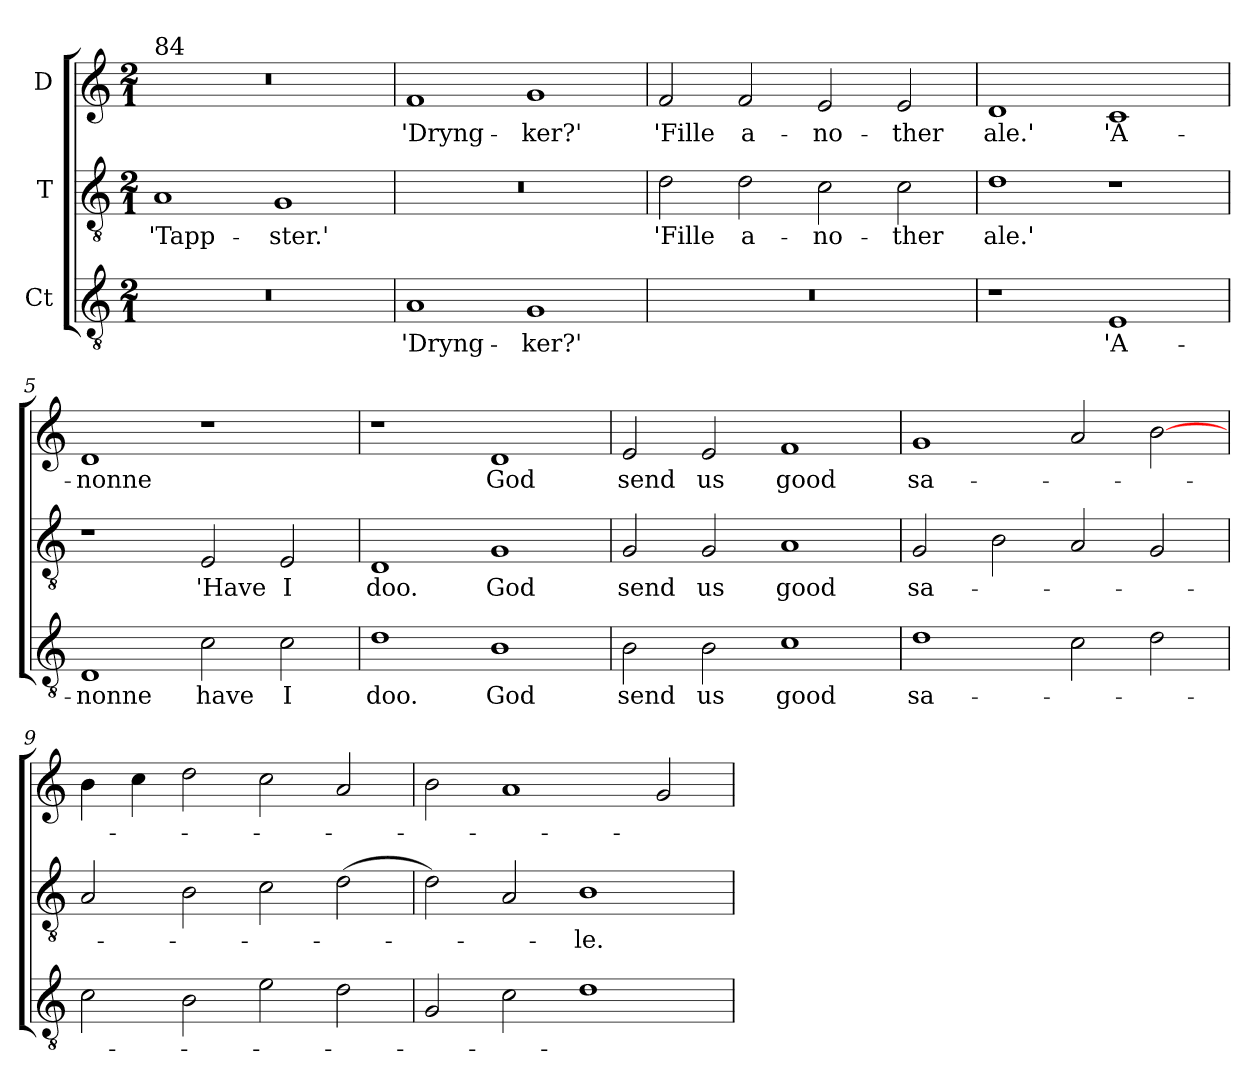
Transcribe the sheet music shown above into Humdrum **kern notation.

**kern	**text	**kern	**text	**kern	**text
*part3	*part3	*part2	*part2	*part1	*part1
*staff3	*staff3	*staff2	*staff2	*staff1	*staff1
*I"Ct	*	*I"T	*	*I"D	*
!!LO:PB:g=z
*clefGv2	*	*clefGv2	*	*clefG2	*
*ITrd7c12	*	*ITrd7c12	*	*	*
*k[]	*	*k[]	*	*k[]	*
*C:	*	*C:	*	*C:	*
*M2/1	*	*M2/1	*	*M2/1	*
=1	=1	=1	=1	=1	=1
!	!	!	!	!LO:TX:a:t=84	!
!	!	!	!LO:LY:b:color=#000000	!	!
0r	.	1AAi/	'Tapp-	0r	.
!	!	!	!LO:LY:b:color=#000000	!	!
.	.	1GGi/	-ster.'	.	.
=2	=2	=2	=2	=2	=2
!	!LO:LY:b:color=#000000	!	!	!	!
!	!	!	!	!	!LO:LY:b:color=#000000
1AAi/	'Dryng-	0r	.	1fi/	'Dryng-
!	!LO:LY:b:color=#000000	!	!	!	!
!	!	!	!	!	!LO:LY:b:color=#000000
1GGi/	-ker?'	.	.	1gi/	-ker?'
=3	=3	=3	=3	=3	=3
!	!	!	!LO:LY:b:color=#000000	!	!
!	!	!	!	!	!LO:LY:b:color=#000000
0r	.	2Di\	'Fille	2fi/	'Fille
!	!	!	!LO:LY:b:color=#000000	!	!
!	!	!	!	!	!LO:LY:b:color=#000000
.	.	2Di\	a-	2fi/	a-
!	!	!	!LO:LY:b:color=#000000	!	!
!	!	!	!	!	!LO:LY:b:color=#000000
.	.	2Ci\	-no-	2ei/	-no-
!	!	!	!LO:LY:b:color=#000000	!	!
!	!	!	!	!	!LO:LY:b:color=#000000
.	.	2Ci\	-ther	2ei/	-ther
=4	=4	=4	=4	=4	=4
!	!	!	!LO:LY:b:color=#000000	!	!
!	!	!	!	!	!LO:LY:b:color=#000000
1r	.	1Di\	ale.'	1di/	ale.'
!	!LO:LY:b:color=#000000	!	!	!	!
!	!	!	!	!	!LO:LY:b:color=#000000
1EEi/	'A-	1r	.	1ci/	'A-
=5	=5	=5	=5	=5	=5
!	!LO:LY:b:color=#000000	!	!	!	!
!	!	!	!	!	!LO:LY:b:color=#000000
1DDi/	-nonne	1r	.	1di/	-nonne
!	!LO:LY:b:color=#000000	!	!	!	!
!	!	!	!LO:LY:b:color=#000000	!	!
2Ci\	have	2EEi/	'Have	1r	.
!	!LO:LY:b:color=#000000	!	!	!	!
!	!	!	!LO:LY:b:color=#000000	!	!
2Ci\	I	2EEi/	I	.	.
=6	=6	=6	=6	=6	=6
!	!LO:LY:b:color=#000000	!	!	!	!
!	!	!	!LO:LY:b:color=#000000	!	!
1Di\	doo.	1DDi/	doo.	1r	.
!	!LO:LY:b:color=#000000	!	!	!	!
!	!	!	!LO:LY:b:color=#000000	!	!
!	!	!	!	!	!LO:LY:b:color=#000000
1BBi/	God	1GGi/	God	1di/	God
=7	=7	=7	=7	=7	=7
!	!LO:LY:b:color=#000000	!	!	!	!
!	!	!	!LO:LY:b:color=#000000	!	!
!	!	!	!	!	!LO:LY:b:color=#000000
2BBi\	send	2GGi/	send	2ei/	send
!	!LO:LY:b:color=#000000	!	!	!	!
!	!	!	!LO:LY:b:color=#000000	!	!
!	!	!	!	!	!LO:LY:b:color=#000000
2BBi\	us	2GGi/	us	2ei/	us
!	!LO:LY:b:color=#000000	!	!	!	!
!	!	!	!LO:LY:b:color=#000000	!	!
!	!	!	!	!	!LO:LY:b:color=#000000
1Ci\	good	1AAi/	good	1fi/	good
!!LO:LB:g=z
=8	=8	=8	=8	=8	=8
!	!LO:LY:b:color=#000000	!	!	!	!
!	!	!	!LO:LY:b:color=#000000	!	!
!	!	!	!	!	!LO:LY:b:color=#000000
1Di\	sa-	2GGi/	sa-	1gi/	sa-
.	.	2BBi\	.	.	.
2Ci\	.	2AAi/	.	2ai/	.
2Di\	.	2GGi/	.	[2bi\	.
=9	=9	=9	=9	=9	=9
2Ci\	.	2AAi/	.	4bi\	.
.	.	.	.	4cci\	.
2BBi\	.	2BBi\	.	2ddi\	.
2Ei\	.	2Ci\	.	2cci\	.
2Di\	.	(2Di\	.	2ai/	.
=10	=10	=10	=10	=10	=10
2GGi/	.	2Di\)	.	2bi\	.
2Ci\	.	2AAi/	.	1ai/	.
!	!	!	!LO:LY:b:color=#000000	!	!
1Di\	.	1BBi/	-le.	.	.
.	.	.	.	2gi/	.
=	=	=	=	=	=
*-	*-	*-	*-	*-	*-
